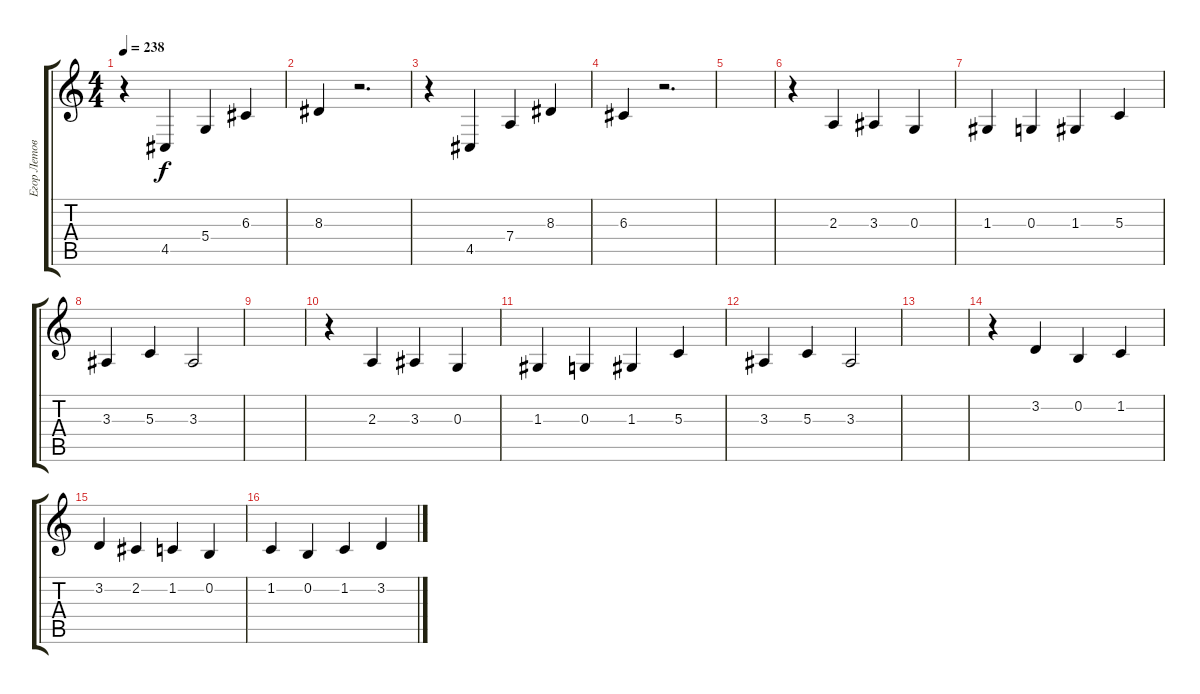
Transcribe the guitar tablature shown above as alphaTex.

\track ("Егор Летов (Вокал)" "Егор Летов") {instrument tenorsax}
\staff {score tabs}
\tuning (E4 B3 G3 D3 A2 E2) {hide}
\ts (4 4)
\tempo 238
\clef g2
\ks c
r.4{dy f} 4.5.4 5.4.4 6.3.4 |
8.3.4 r.2{d} |
r.4 4.5.4 7.4.4 8.3.4 |
6.3.4 r.2{d} |
|
r.4 2.3.4 3.3.4 0.3.4 |
1.3.4 0.3.4 1.3.4 5.3.4 |
3.3.4 5.3.4 3.3.2 |
|
r.4 2.3.4 3.3.4 0.3.4 |
1.3.4 0.3.4 1.3.4 5.3.4 |
3.3.4 5.3.4 3.3.2 |
|
r.4 3.2.4 0.2.4 1.2.4 |
3.2.4 2.2.4 1.2.4 0.2.4 |
1.2.4 0.2.4 1.2.4 3.2.4
